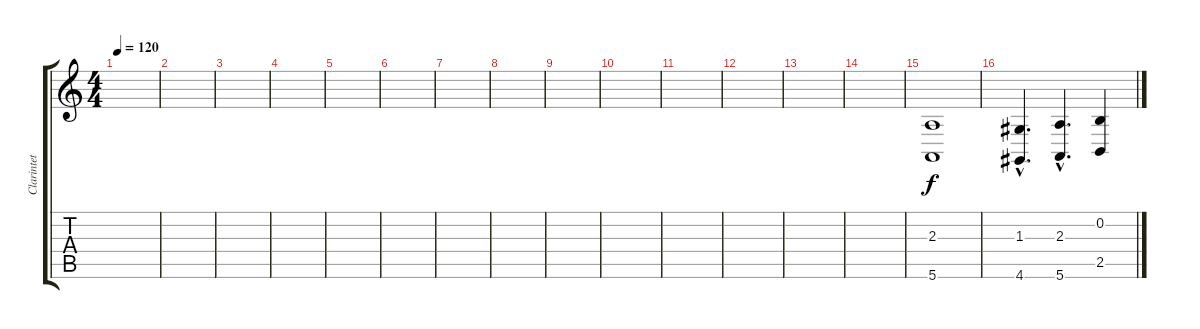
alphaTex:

\track ("Clarintet" "Clarintet") {instrument clarinet}
\staff {score tabs}
\tuning (E4 B3 G3 D3 A2 E2) {hide}
\ts (4 4)
\tempo 120
\clef g2
\ks c
|
|
|
|
|
|
|
|
|
|
|
|
|
|
(2.3 5.6).1 |
(1.3{hac} 4.6{hac}).4{d} (2.3{hac} 5.6{hac}).4{d} (0.2 2.5).4
